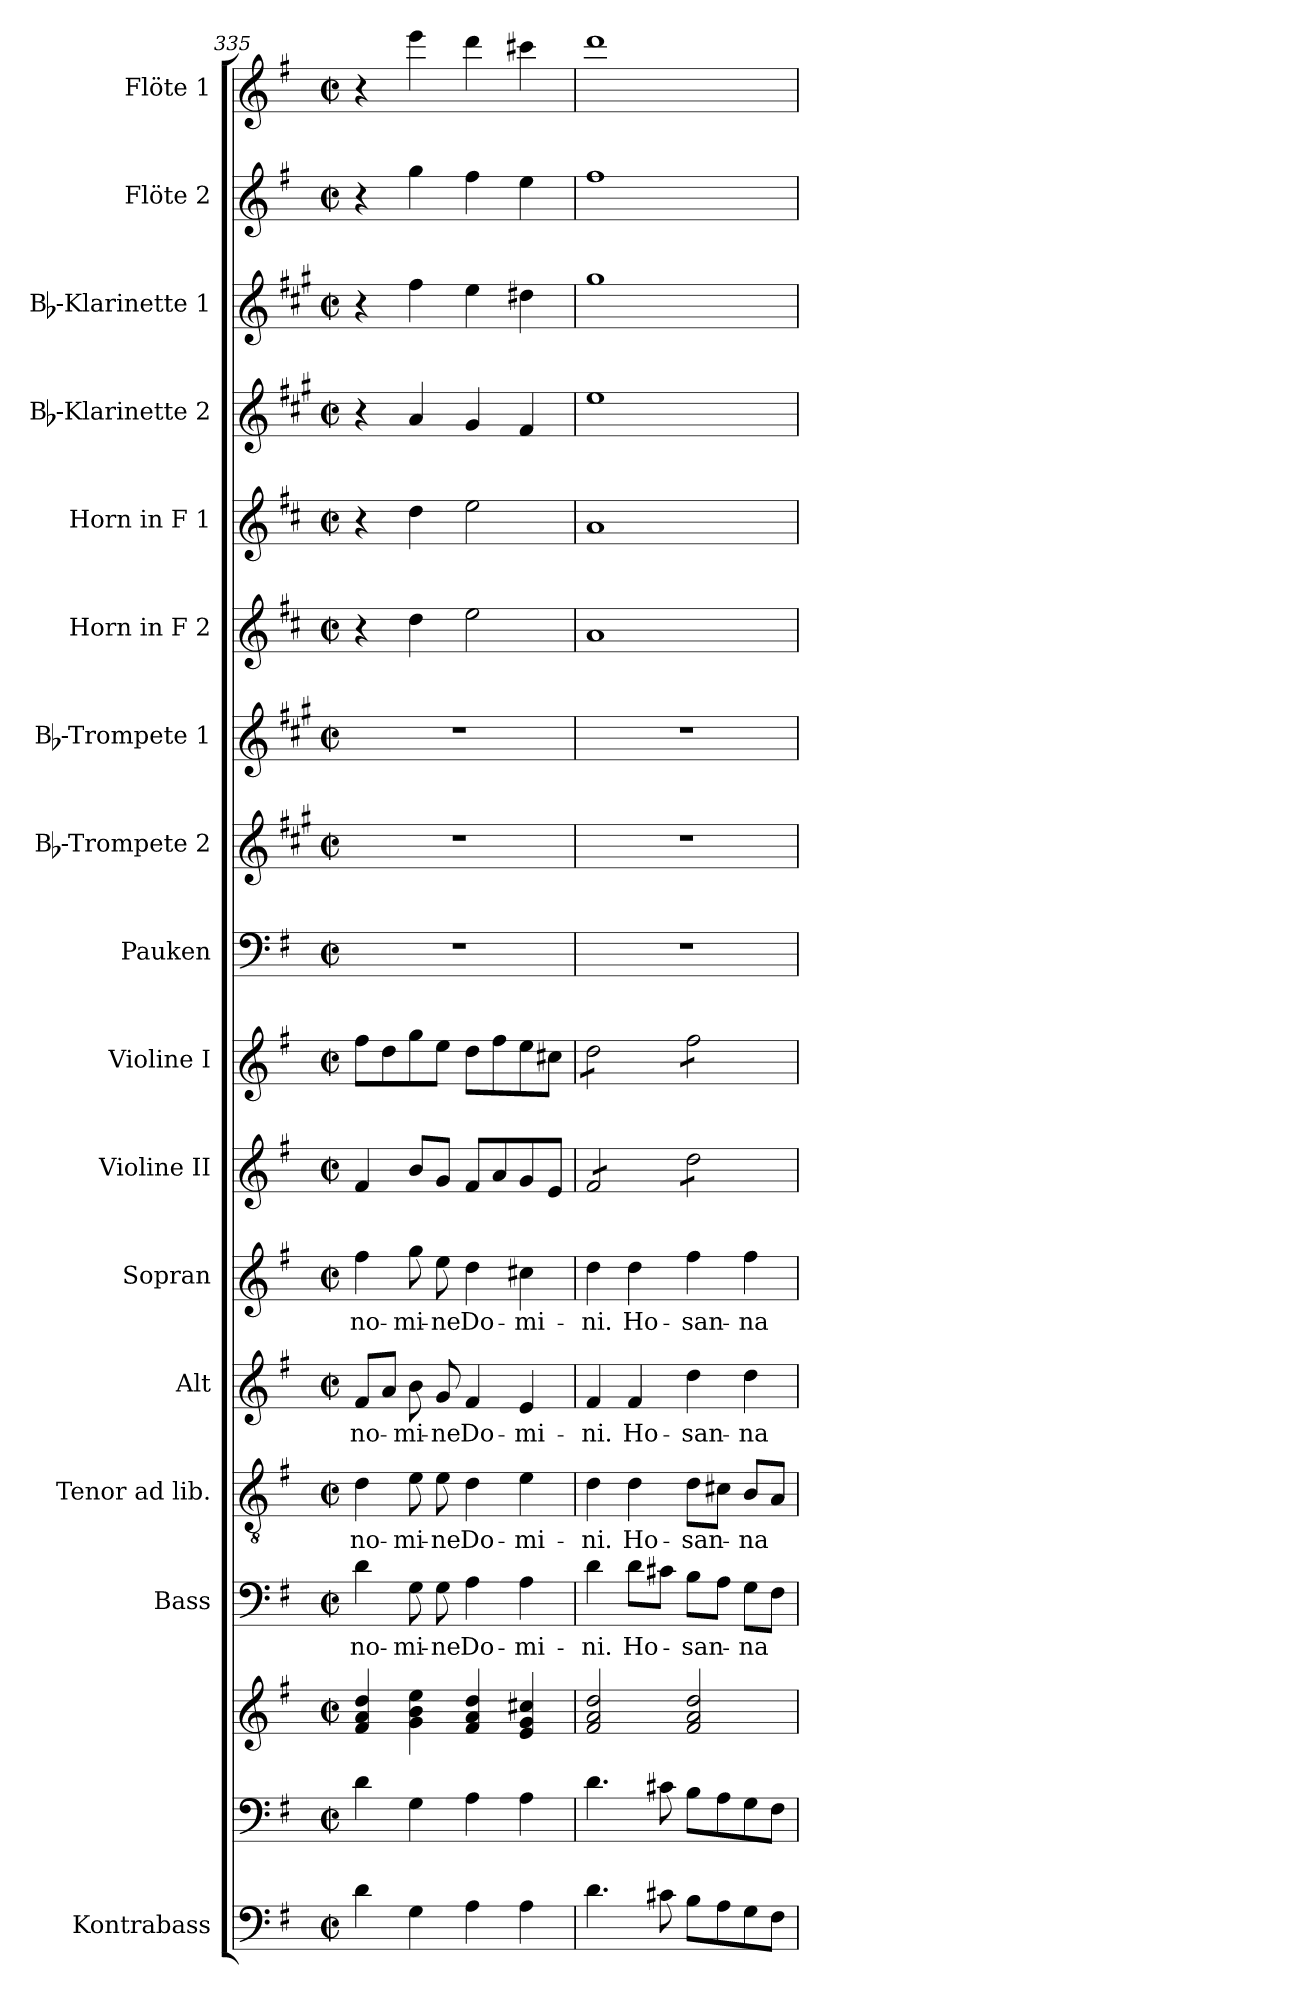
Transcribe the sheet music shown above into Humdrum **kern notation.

**kern	**kern	**kern	**kern	**text	**kern	**text	**kern	**text	**kern	**text	**kern	**kern	**kern	**kern	**kern	**kern	**kern	**kern	**kern	**kern	**kern
*part17	*part16	*part16	*part15	*part15	*part14	*part14	*part13	*part13	*part12	*part12	*part11	*part10	*part9	*part8	*part7	*part6	*part5	*part4	*part3	*part2	*part1
*staff18	*staff17	*staff16	*staff15	*staff15	*staff14	*staff14	*staff13	*staff13	*staff12	*staff12	*staff11	*staff10	*staff9	*staff8	*staff7	*staff6	*staff5	*staff4	*staff3	*staff2	*staff1
*I"Kontrabass	*	*	*I"Bass	*	*I"Tenor ad lib.	*	*I"Alt	*	*I"Sopran	*	*I"Violine II	*I"Violine I	*I"Pauken	*I"Bb-Trompete 2	*I"Bb-Trompete 1	*I"Horn in F 2	*I"Horn in F 1	*I"Bb-Klarinette 2	*I"Bb-Klarinette 1	*I"Flöte 2	*I"Flöte 1
*I'Kb.	*	*	*I'B.	*	*I'T.	*	*I'A.	*	*I'S.	*	*I'Vl. II	*I'Vl. I	*I'Pk.	*I'Bb Trp. 2	*I'Bb Trp. 1	*	*	*I'Bb Kl. 2	*I'Bb Kl. 1	*I'Fl. 2	*I'Fl. 1
*clefF4	*clefF4	*clefG2	*clefF4	*	*clefGv2	*	*clefG2	*	*clefG2	*	*clefG2	*clefG2	*clefF4	*clefG2	*clefG2	*clefG2	*clefG2	*clefG2	*clefG2	*clefG2	*clefG2
*ITrd7c12	*	*	*	*	*	*	*	*	*	*	*	*	*	*ITrd1c2	*ITrd1c2	*ITrd4c7	*ITrd4c7	*ITrd1c2	*ITrd1c2	*	*
*k[f#]	*k[f#]	*k[f#]	*k[f#]	*	*k[f#]	*	*k[f#]	*	*k[f#]	*	*k[f#]	*k[f#]	*k[f#]	*k[f#]	*k[f#]	*k[f#]	*k[f#]	*k[f#]	*k[f#]	*k[f#]	*k[f#]
*G:	*G:	*G:	*G:	*	*G:	*	*G:	*	*G:	*	*G:	*G:	*G:	*G:	*G:	*G:	*G:	*G:	*G:	*G:	*G:
*M2/2	*M2/2	*M2/2	*M2/2	*	*M2/2	*	*M2/2	*	*M2/2	*	*M2/2	*M2/2	*M2/2	*M2/2	*M2/2	*M2/2	*M2/2	*M2/2	*M2/2	*M2/2	*M2/2
*met(c|)	*met(c|)	*met(c|)	*met(c|)	*	*met(c|)	*	*met(c|)	*	*met(c|)	*	*met(c|)	*met(c|)	*met(c|)	*met(c|)	*met(c|)	*met(c|)	*met(c|)	*met(c|)	*met(c|)	*met(c|)	*met(c|)
=335	=335	=335	=335	=335	=335	=335	=335	=335	=335	=335	=335	=335	=335	=335	=335	=335	=335	=335	=335	=335	=335
!	!	!	!	!LO:LY:b	!	!LO:LY:b	!	!LO:LY:b	!	!LO:LY:b	!	!	!	!	!	!	!	!	!	!	!
4D\	4d\	4f#/ 4a/ 4dd/	4d\	no-	4d\	no-	8f#/L	no-	4ff#\	no-	4f#/	8ff#\L	1r	1r	1r	4r	4r	4r	4r	4r	4r
.	.	.	.	.	.	.	8a/J	.	.	.	.	8dd\	.	.	.	.	.	.	.	.	.
!	!	!	!	!LO:LY:b	!	!LO:LY:b	!	!LO:LY:b	!	!LO:LY:b	!	!	!	!	!	!	!	!	!	!	!
4GG\	4G\	4g\ 4b\ 4ee\	8G\	-mi-	8e\	-mi-	8b\	-mi-	8gg\	-mi-	8b/L	8gg\	.	.	.	4g\	4g\	4g/	4ee\	4gg\	4eee\
!	!	!	!	!LO:LY:b	!	!LO:LY:b	!	!LO:LY:b	!	!LO:LY:b	!	!	!	!	!	!	!	!	!	!	!
.	.	.	8G\	-ne	8e\	-ne	8g/	-ne	8ee\	-ne	8g/J	8ee\J	.	.	.	.	.	.	.	.	.
!	!	!	!	!LO:LY:b	!	!LO:LY:b	!	!LO:LY:b	!	!LO:LY:b	!	!	!	!	!	!	!	!	!	!	!
4AA\	4A\	4f#/ 4a/ 4dd/	4A\	Do-	4d\	Do-	4f#/	Do-	4dd\	Do-	8f#/L	8dd\L	.	.	.	2a\	2a\	4f#/	4dd\	4ff#\	4ddd\
.	.	.	.	.	.	.	.	.	.	.	8a/	8ff#\	.	.	.	.	.	.	.	.	.
!	!	!	!	!LO:LY:b	!	!LO:LY:b	!	!LO:LY:b	!	!LO:LY:b	!	!	!	!	!	!	!	!	!	!	!
4AA\	4A\	4e/ 4g/ 4cc#X/	4A\	-mi-	4e\	-mi-	4e/	-mi-	4cc#X\	-mi-	8g/	8ee\	.	.	.	.	.	4e/	4cc#X\	4ee\	4ccc#X\
.	.	.	.	.	.	.	.	.	.	.	8e/J	8cc#X\J	.	.	.	.	.	.	.	.	.
=336	=336	=336	=336	=336	=336	=336	=336	=336	=336	=336	=336	=336	=336	=336	=336	=336	=336	=336	=336	=336	=336
!	!	!	!	!LO:LY:b	!	!LO:LY:b	!	!LO:LY:b	!	!LO:LY:b	!	!	!	!	!	!	!	!	!	!	!
*	*	*	*	*	*	*	*	*	*	*	*tremolo	*	*	*	*	*	*	*	*	*	*
*	*	*	*	*	*	*	*	*	*	*	*	*tremolo	*	*	*	*	*	*	*	*	*
4.D\	4.d\	2f#/ 2a/ 2dd/	4d\	-ni.	4d\	-ni.	4f#/	-ni.	4dd\	-ni.	8f#/L	8dd\L	1r	1r	1r	1d	1d	1dd	1ff#	1ff#	1ddd
.	.	.	.	.	.	.	.	.	.	.	8f#/	8dd\	.	.	.	.	.	.	.	.	.
!	!	!	!	!LO:LY:b	!	!LO:LY:b	!	!LO:LY:b	!	!LO:LY:b	!	!	!	!	!	!	!	!	!	!	!
.	.	.	8d\L	Ho-	4d\	Ho-	4f#/	Ho-	4dd\	Ho-	8f#/	8dd\	.	.	.	.	.	.	.	.	.
8C#X\	8c#X\	.	8c#X\J	.	.	.	.	.	.	.	8f#/J	8dd\J	.	.	.	.	.	.	.	.	.
!	!	!	!	!LO:LY:b	!	!LO:LY:b	!	!LO:LY:b	!	!LO:LY:b	!	!	!	!	!	!	!	!	!	!	!
8BB\L	8B\L	2f#/ 2a/ 2dd/	8B\L	-san-	8d\L	-san-	4dd\	-san-	4ff#\	-san-	8dd\L	8ff#\L	.	.	.	.	.	.	.	.	.
8AA\	8A\	.	8A\J	.	8c#X\J	.	.	.	.	.	8dd\	8ff#\	.	.	.	.	.	.	.	.	.
!	!	!	!	!LO:LY:b	!	!LO:LY:b	!	!LO:LY:b	!	!LO:LY:b	!	!	!	!	!	!	!	!	!	!	!
8GG\	8G\	.	8G\L	-na	8B/L	-na	4dd\	-na	4ff#\	-na	8dd\	8ff#\	.	.	.	.	.	.	.	.	.
8FF#\J	8F#\J	.	8F#\J	.	8A/J	.	.	.	.	.	8dd\J	8ff#\J	.	.	.	.	.	.	.	.	.
*	*	*	*	*	*	*	*	*	*	*	*	*Xtremolo	*	*	*	*	*	*	*	*	*
*	*	*	*	*	*	*	*	*	*	*	*Xtremolo	*	*	*	*	*	*	*	*	*	*
=	=	=	=	=	=	=	=	=	=	=	=	=	=	=	=	=	=	=	=	=	=
*-	*-	*-	*-	*-	*-	*-	*-	*-	*-	*-	*-	*-	*-	*-	*-	*-	*-	*-	*-	*-	*-
